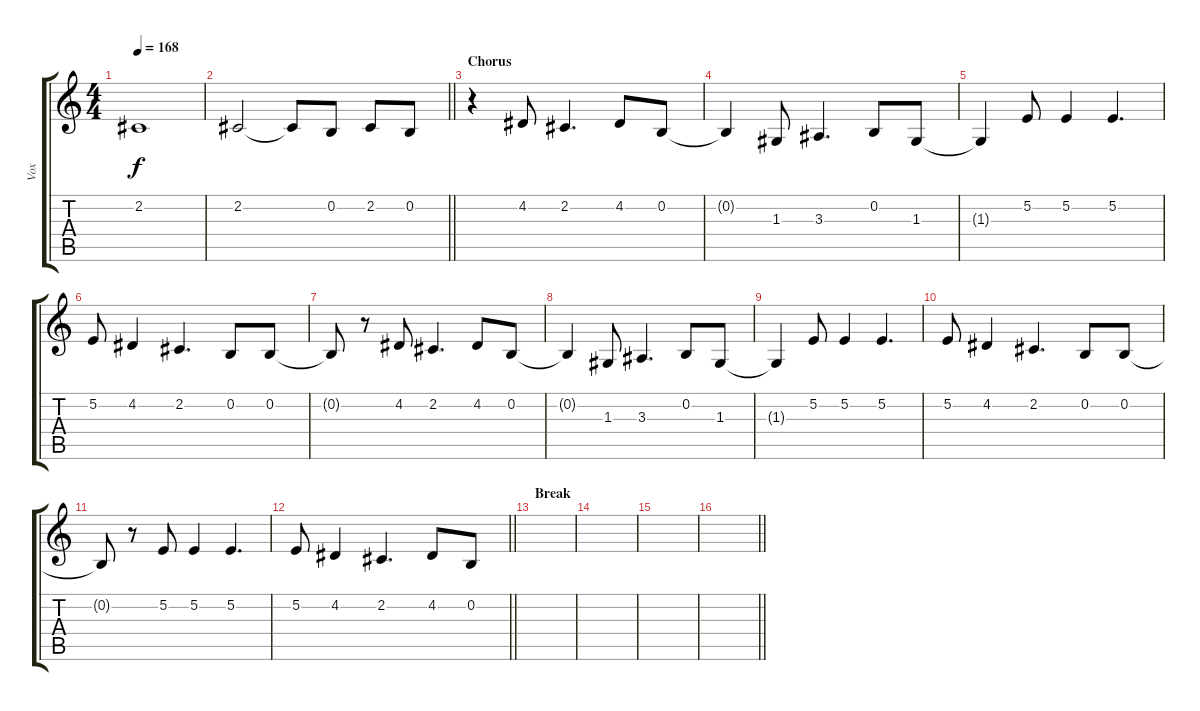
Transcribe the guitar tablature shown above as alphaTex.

\track ("Vox" "Vox") {instrument lead2sawtooth}
\staff {score tabs}
\tuning (E4 B3 G3 D3 A2 E2) {hide}
\ts (4 4)
\tempo 168
\clef g2
\ks c
2.2.1{dy f} |
\barLineRight lightlight
2.2.2 2.2{t}.8 0.2.8 2.2.8 0.2.8 |
\section ("" "Chorus")
r.4 4.2.8 2.2.4{d} 4.2.8 0.2.8 |
0.2{t}.4 1.3.8 3.3.4{d} 0.2.8 1.3.8 |
1.3{t}.4 5.2.8 5.2.4 5.2.4{d} |
5.2.8 4.2.4 2.2.4{d} 0.2.8 0.2.8 |
0.2{t}.8 r.8 4.2.8 2.2.4{d} 4.2.8 0.2.8 |
0.2{t}.4 1.3.8 3.3.4{d} 0.2.8 1.3.8 |
1.3{t}.4 5.2.8 5.2.4 5.2.4{d} |
5.2.8 4.2.4 2.2.4{d} 0.2.8 0.2.8 |
0.2{t}.8 r.8 5.2.8 5.2.4 5.2.4{d} |
\barLineRight lightlight
5.2.8 4.2.4 2.2.4{d} 4.2.8 0.2.8 |
\section ("" "Break")
|
|
|
\barLineRight lightlight
